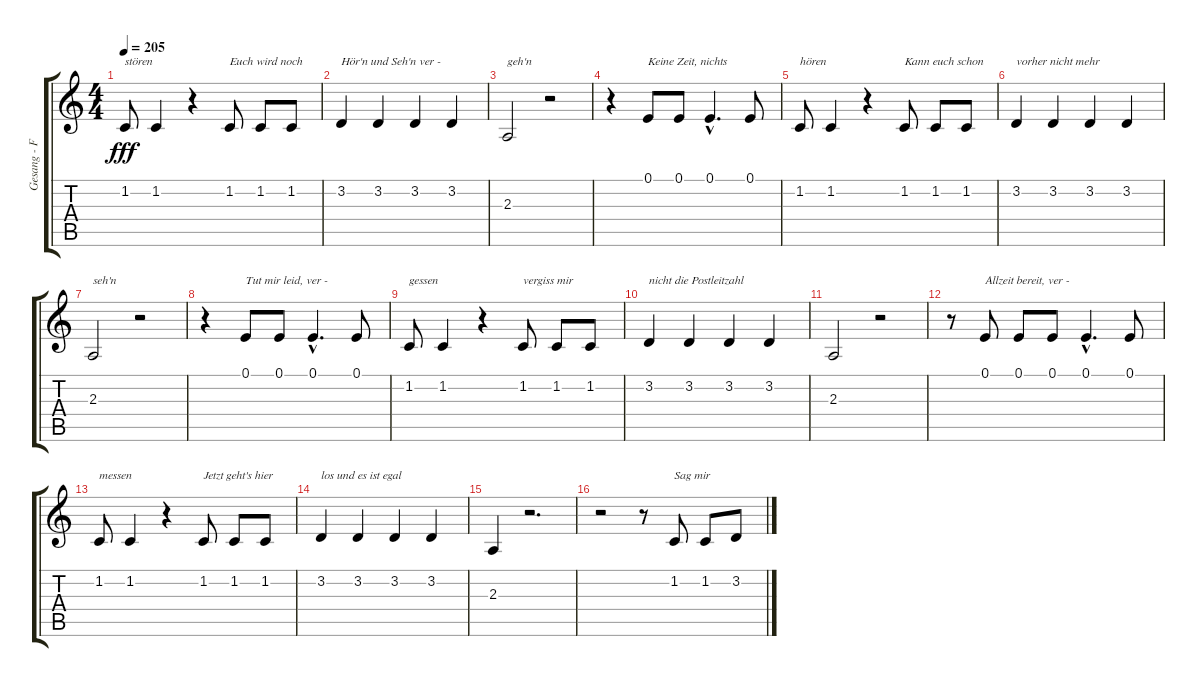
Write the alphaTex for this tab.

\track ("Gesang - Farin Urlaub" "Gesang - F") {instrument lead8bassandlead}
\staff {score tabs}
\tuning (E4 B3 G3 D3 A2 E2) {hide}
\ts (4 4)
\tempo 205
\clef g2
\ks c
1.2.8{txt "stören" dy fff} 1.2.4 r.4 1.2.8{txt "Euch wird noch"} 1.2.8 1.2.8 |
3.2.4{txt "Hör'n und Seh'n ver -"} 3.2.4 3.2.4 3.2.4 |
2.3.2{txt "geh'n"} r.2 |
r.4 0.1.8{txt "Keine Zeit, nichts"} 0.1.8 0.1{hac}.4{d} 0.1.8 |
1.2.8{txt "hören"} 1.2.4 r.4 1.2.8{txt "Kann euch schon"} 1.2.8 1.2.8 |
3.2.4{txt "vorher nicht mehr"} 3.2.4 3.2.4 3.2.4 |
2.3.2{txt "seh'n"} r.2 |
r.4 0.1.8{txt "Tut mir leid, ver -"} 0.1.8 0.1{hac}.4{d} 0.1.8 |
1.2.8{txt "gessen"} 1.2.4 r.4 1.2.8{txt "vergiss mir"} 1.2.8 1.2.8 |
3.2.4{txt "nicht die Postleitzahl"} 3.2.4 3.2.4 3.2.4 |
2.3.2 r.2 |
r.8 0.1.8{txt "Allzeit bereit, ver -"} 0.1.8 0.1.8 0.1{hac}.4{d} 0.1.8 |
1.2.8{txt "messen"} 1.2.4 r.4 1.2.8{txt "Jetzt geht's hier"} 1.2.8 1.2.8 |
3.2.4{txt "los und es ist egal"} 3.2.4 3.2.4 3.2.4 |
2.3.4 r.2{d} |
r.2 r.8 1.2.8{txt "Sag mir"} 1.2.8 3.2.8
